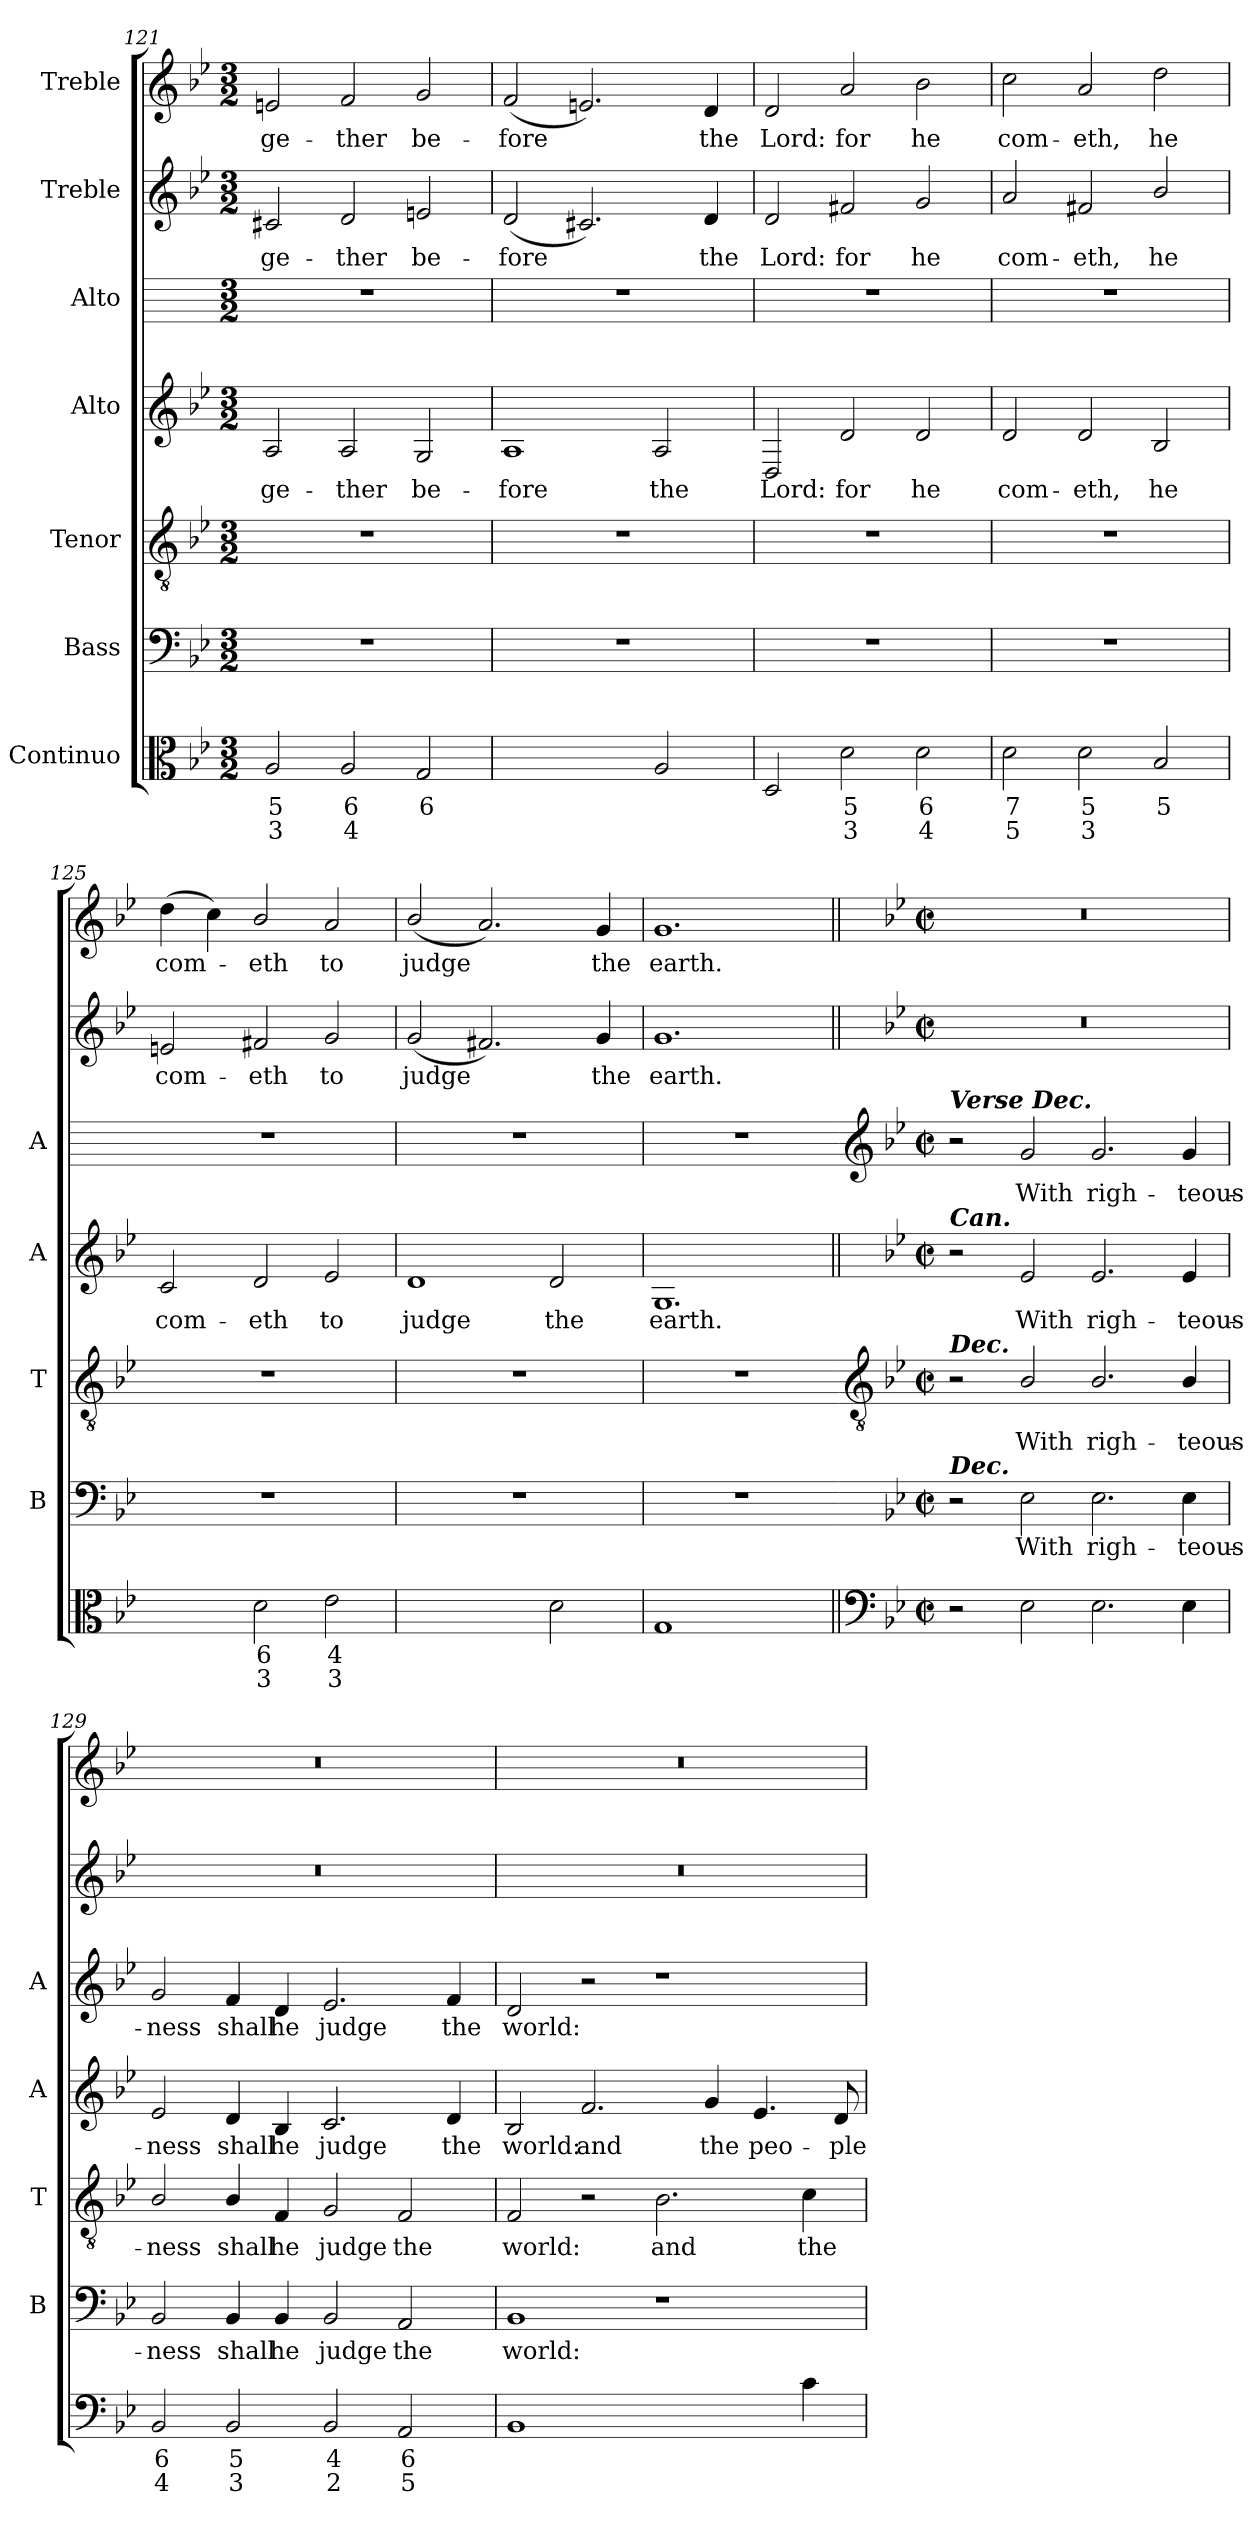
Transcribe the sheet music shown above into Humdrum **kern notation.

**kern	**text	**text	**kern	**text	**kern	**text	**kern	**text	**kern	**text	**kern	**text	**kern	**text
*part7	*part7	*part7	*part6	*part6	*part5	*part5	*part4	*part4	*part3	*part3	*part2	*part2	*part1	*part1
*staff7	*staff7	*staff7	*staff6	*staff6	*staff5	*staff5	*staff4	*staff4	*staff3	*staff3	*staff2	*staff2	*staff1	*staff1
*I"Continuo	*	*	*I"Bass	*	*I"Tenor	*	*I"Alto	*	*I"Alto	*	*I"Treble	*	*I"Treble	*
*	*	*	*I'B	*	*I'T	*	*I'A	*	*I'A	*	*	*	*	*
!!LO:LB:g=z
*clefC3	*	*	*clefF4	*	*clefGv2	*	*clefG2	*	*	*	*clefG2	*	*clefG2	*
*k[b-e-]	*	*	*k[b-e-]	*	*k[b-e-]	*	*k[b-e-]	*	*	*	*k[b-e-]	*	*k[b-e-]	*
*B-:	*	*	*B-:	*	*B-:	*	*B-:	*	*	*	*B-:	*	*B-:	*
*M3/2	*	*	*M3/2	*	*M3/2	*	*M3/2	*	*M3/2	*	*M3/2	*	*M3/2	*
=121	=121	=121	=121	=121	=121	=121	=121	=121	=121	=121	=121	=121	=121	=121
!	!LO:LY:b	!LO:LY:b	!	!	!	!	!	!LO:LY:b	!	!	!	!LO:LY:b	!	!LO:LY:b
2A	5	3	1.r	.	1.r	.	2A	-ge-	1.r	.	2c#X	-ge-	2en	-ge-
!	!LO:LY:b	!LO:LY:b	!	!	!	!	!	!LO:LY:b	!	!	!	!LO:LY:b	!	!LO:LY:b
2A	6	4	.	.	.	.	2A	-ther	.	.	2d	-ther	2f	-ther
!	!LO:LY:b	!	!	!	!	!	!	!LO:LY:b	!	!	!	!LO:LY:b	!	!LO:LY:b
2G	6	.	.	.	.	.	2G	be-	.	.	2en	be-	2g	be-
=122	=122	=122	=122	=122	=122	=122	=122	=122	=122	=122	=122	=122	=122	=122
!	!LO:LY:b	!LO:LY:b	!	!	!	!	!	!LO:LY:b	!	!	!	!LO:LY:b	!	!LO:LY:b
[2Ayy	6	4	1.r	.	1.r	.	1A	-fore	1.r	.	(<2d	-fore	(<2f	-fore
!	!LO:LY:b	!LO:LY:b	!	!	!	!	!	!	!	!	!	!	!	!
2Ayy]	5	3	.	.	.	.	.	.	.	.	2.c#X)	.	2.en)	.
!	!	!	!	!	!	!	!	!LO:LY:b	!	!	!	!	!	!
2A	.	.	.	.	.	.	2A	the	.	.	.	.	.	.
!	!	!	!	!	!	!	!	!	!	!	!	!LO:LY:b	!	!LO:LY:b
.	.	.	.	.	.	.	.	.	.	.	4d	the	4d	the
=123	=123	=123	=123	=123	=123	=123	=123	=123	=123	=123	=123	=123	=123	=123
!	!	!	!	!	!	!	!	!LO:LY:b	!	!	!	!LO:LY:b	!	!LO:LY:b
2D	.	.	1.r	.	1.r	.	2D	Lord:	1.r	.	2d	Lord:	2d	Lord:
!	!LO:LY:b	!LO:LY:b	!	!	!	!	!	!LO:LY:b	!	!	!	!LO:LY:b	!	!LO:LY:b
2d	5	3	.	.	.	.	2d	for	.	.	2f#X	for	2a	for
!	!LO:LY:b	!LO:LY:b	!	!	!	!	!	!LO:LY:b	!	!	!	!LO:LY:b	!	!LO:LY:b
2d	6	4	.	.	.	.	2d	he	.	.	2g	he	2b-	he
=124	=124	=124	=124	=124	=124	=124	=124	=124	=124	=124	=124	=124	=124	=124
!	!LO:LY:b	!LO:LY:b	!	!	!	!	!	!LO:LY:b	!	!	!	!LO:LY:b	!	!LO:LY:b
2d	7	5	1.r	.	1.r	.	2d	com-	1.r	.	2a	com-	2cc	com-
!	!LO:LY:b	!LO:LY:b	!	!	!	!	!	!LO:LY:b	!	!	!	!LO:LY:b	!	!LO:LY:b
2d	5	3	.	.	.	.	2d	-eth,	.	.	2f#X	-eth,	2a	-eth,
!	!LO:LY:b	!	!	!	!	!	!	!LO:LY:b	!	!	!	!LO:LY:b	!	!LO:LY:b
2B-	5	.	.	.	.	.	2B-	he	.	.	2b-/	he	2dd	he
=125	=125	=125	=125	=125	=125	=125	=125	=125	=125	=125	=125	=125	=125	=125
!	!LO:LY:b	!LO:LY:b	!	!	!	!	!	!LO:LY:b	!	!	!	!LO:LY:b	!	!LO:LY:b
[4cyy	9	3	1.r	.	1.r	.	2c	com-	1.r	.	2en	com-	(>4dd	com-
!	!LO:LY:b	!	!	!	!	!	!	!	!	!	!	!	!	!
4cyy]	8	.	.	.	.	.	.	.	.	.	.	.	4cc)	.
!	!LO:LY:b	!LO:LY:b	!	!	!	!	!	!LO:LY:b	!	!	!	!LO:LY:b	!	!LO:LY:b
2d	6	3	.	.	.	.	2d	-eth	.	.	2f#X	-eth	2b-/	eth
!	!LO:LY:b	!LO:LY:b	!	!	!	!	!	!LO:LY:b	!	!	!	!LO:LY:b	!	!LO:LY:b
2e-	4	3	.	.	.	.	2e-	to	.	.	2g	to	2a	to
=126	=126	=126	=126	=126	=126	=126	=126	=126	=126	=126	=126	=126	=126	=126
!	!LO:LY:b	!LO:LY:b	!	!	!	!	!	!LO:LY:b	!	!	!	!LO:LY:b	!	!LO:LY:b
[2dyy	6	4	1.r	.	1.r	.	1d	judge	1.r	.	(<2g	judge	(<2b-/	judge
!	!LO:LY:b	!LO:LY:b	!	!	!	!	!	!	!	!	!	!	!	!
2dyy]	5	3	.	.	.	.	.	.	.	.	2.f#X)	.	2.a)	.
!	!	!	!	!	!	!	!	!LO:LY:b	!	!	!	!	!	!
2d	.	.	.	.	.	.	2d	the	.	.	.	.	.	.
!	!	!	!	!	!	!	!	!	!	!	!	!LO:LY:b	!	!LO:LY:b
.	.	.	.	.	.	.	.	.	.	.	4g	the	4g	the
=127	=127	=127	=127	=127	=127	=127	=127	=127	=127	=127	=127	=127	=127	=127
!	!	!	!	!	!	!	!	!LO:LY:b	!	!	!	!LO:LY:b	!	!LO:LY:b
1G	.	.	1.r	.	1.r	.	1.G	earth.	1.r	.	1.g	earth.	1.g	earth.
2ryy	.	.	.	.	.	.	.	.	.	.	.	.	.	.
!!LO:LB:g=z
=128||	=128||	=128||	=128	=128||	=128	=128||	=128||	=128||	=128	=128||	=128||	=128||	=128||	=128||
*clefF4	*	*	*	*	*clefGv2	*	*	*	*clefG2	*	*	*	*	*
*	*	*	*k[b-e-]	*	*k[b-e-]	*	*	*	*k[b-e-]	*	*	*	*	*
*	*	*	*B-:	*	*B-:	*	*	*	*B-:	*	*	*	*	*
*M4/2	*	*	*M4/2	*	*M4/2	*	*M4/2	*	*M4/2	*	*M4/2	*	*M4/2	*
*met(c|)	*	*	*met(c|)	*	*met(c|)	*	*met(c|)	*	*met(c|)	*	*met(c|)	*	*met(c|)	*
!	!	!	!	!	!	!	!	!	!LO:TX:a:Bi:t=Verse Dec.	!	!	!	!	!
!	!	!	!	!	!	!	!LO:TX:a:Bi:t=Can.	!	!	!	!	!	!	!
!	!	!	!	!	!LO:TX:a:Bi:t=Dec.	!	!	!	!	!	!	!	!	!
!	!	!	!LO:TX:a:Bi:t=Dec.	!	!	!	!	!	!	!	!	!	!	!
2r	.	.	2r	.	2r	.	2r	.	2r	.	0r	.	0r	.
!	!	!	!	!LO:LY:b	!	!LO:LY:b	!	!LO:LY:b	!	!LO:LY:b	!	!	!	!
2E-	.	.	2E-	With	2B-/	With	2e-	With	2g	With	.	.	.	.
!	!	!	!	!LO:LY:b	!	!LO:LY:b	!	!LO:LY:b	!	!LO:LY:b	!	!	!	!
2.E-	.	.	2.E-	righ-	2.B-/	righ-	2.e-	righ-	2.g	righ-	.	.	.	.
!	!	!	!	!LO:LY:b	!	!LO:LY:b	!	!LO:LY:b	!	!LO:LY:b	!	!	!	!
4E-	.	.	4E-	-teous-	4B-/	-teous-	4e-	-teous-	4g	-teous-	.	.	.	.
=129	=129	=129	=129	=129	=129	=129	=129	=129	=129	=129	=129	=129	=129	=129
!	!LO:LY:b	!LO:LY:b	!	!LO:LY:b	!	!LO:LY:b	!	!LO:LY:b	!	!LO:LY:b	!	!	!	!
2BB-	6	4	2BB-	-ness	2B-/	-ness	2e-	-ness	2g	-ness	0r	.	0r	.
!	!LO:LY:b	!LO:LY:b	!	!LO:LY:b	!	!LO:LY:b	!	!LO:LY:b	!	!LO:LY:b	!	!	!	!
2BB-	5	3	4BB-	shall	4B-/	shall	4d	shall	4f	shall	.	.	.	.
!	!	!	!	!LO:LY:b	!	!LO:LY:b	!	!LO:LY:b	!	!LO:LY:b	!	!	!	!
.	.	.	4BB-	he	4F	he	4B-	he	4d	he	.	.	.	.
!	!LO:LY:b	!LO:LY:b	!	!LO:LY:b	!	!LO:LY:b	!	!LO:LY:b	!	!LO:LY:b	!	!	!	!
2BB-	4	2	2BB-	judge	2G	judge	2.c	judge	2.e-	judge	.	.	.	.
!	!LO:LY:b	!LO:LY:b	!	!LO:LY:b	!	!LO:LY:b	!	!	!	!	!	!	!	!
2AA	6	5	2AA	the	2F	the	.	.	.	.	.	.	.	.
!	!	!	!	!	!	!	!	!LO:LY:b	!	!LO:LY:b	!	!	!	!
.	.	.	.	.	.	.	4d	the	4f	the	.	.	.	.
=130	=130	=130	=130	=130	=130	=130	=130	=130	=130	=130	=130	=130	=130	=130
!	!	!	!	!LO:LY:b	!	!LO:LY:b	!	!LO:LY:b	!	!LO:LY:b	!	!	!	!
1BB-	.	.	1BB-	world:	2F	world:	2B-	world:	2d	world:	0r	.	0r	.
!	!	!	!	!	!	!	!	!LO:LY:b	!	!	!	!	!	!
.	.	.	.	.	2r	.	2.f	and	2r	.	.	.	.	.
!	!LO:LY:b	!	!	!	!	!LO:LY:b	!	!	!	!	!	!	!	!
[4B-yy	5	.	1r	.	2.B-	and	.	.	1r	.	.	.	.	.
!	!LO:LY:b	!	!	!	!	!	!	!LO:LY:b	!	!	!	!	!	!
4B-yy_	6	.	.	.	.	.	4g	the	.	.	.	.	.	.
!	!LO:LY:b	!LO:LY:b	!	!	!	!	!	!LO:LY:b	!	!	!	!	!	!
4B-yy]	4	2	.	.	.	.	4.e-	peo-	.	.	.	.	.	.
!	!	!	!	!	!	!LO:LY:b	!	!	!	!	!	!	!	!
4c	.	.	.	.	4c	the	.	.	.	.	.	.	.	.
!	!	!	!	!	!	!	!	!LO:LY:b	!	!	!	!	!	!
.	.	.	.	.	.	.	8d	-ple	.	.	.	.	.	.
=	=	=	=	=	=	=	=	=	=	=	=	=	=	=
*-	*-	*-	*-	*-	*-	*-	*-	*-	*-	*-	*-	*-	*-	*-
